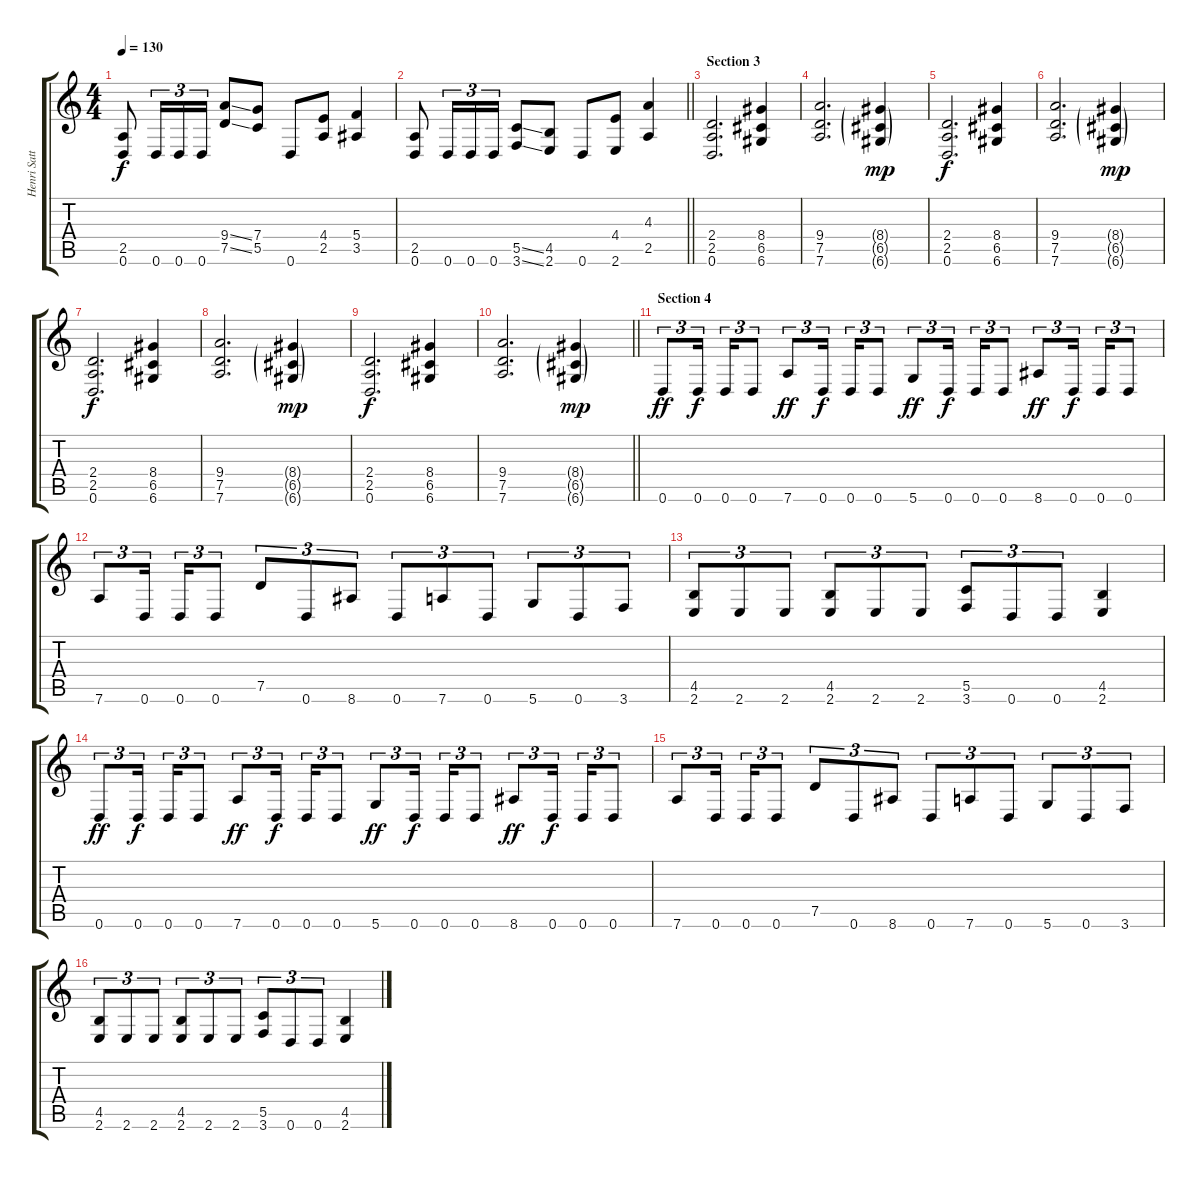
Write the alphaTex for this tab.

\track ("Henri Sattler " "Henri Satt") {instrument overdrivenguitar}
\staff {score tabs}
\tuning (D4 A3 F3 C3 G2 D2) {hide}
\ts (4 4)
\tempo 130
\clef g2
\ks c
(2.5 0.6).8{dy f} 0.6.16{tu (3 2)} 0.6.16{tu (3 2)} 0.6.16{tu (3 2)} (9.4{ss} 7.5{ss}).8 (7.4 5.5).8 0.6.8 (4.4 2.5).8 (5.4 3.5).4 |
\barLineRight lightlight
(2.5 0.6).8 0.6.16{tu (3 2)} 0.6.16{tu (3 2)} 0.6.16{tu (3 2)} (5.5{ss} 3.6{ss}).8 (4.5 2.6).8 0.6.8 (4.4 2.6).8 (4.3 2.5).4 |
\section ("" "Section 3")
(2.4 2.5 0.6).2{d} (8.4 6.5 6.6).4 |
(9.4 7.5 7.6).2{d} (8.4{g} 6.5{g} 6.6{g}).4{dy mp} |
(2.4 2.5 0.6).2{d dy f} (8.4 6.5 6.6).4 |
(9.4 7.5 7.6).2{d} (8.4{g} 6.5{g} 6.6{g}).4{dy mp} |
(2.4 2.5 0.6).2{d dy f} (8.4 6.5 6.6).4 |
(9.4 7.5 7.6).2{d} (8.4{g} 6.5{g} 6.6{g}).4{dy mp} |
(2.4 2.5 0.6).2{d dy f} (8.4 6.5 6.6).4 |
\barLineRight lightlight
(9.4 7.5 7.6).2{d} (8.4{g} 6.5{g} 6.6{g}).4{dy mp} |
\section ("" "Section 4")
0.6.8{tu (3 2) dy ff} 0.6.16{tu (3 2) dy f beam splitsecondary} 0.6.16{tu (3 2)} 0.6.8{tu (3 2)} 7.6.8{tu (3 2) dy ff} 0.6.16{tu (3 2) dy f beam splitsecondary} 0.6.16{tu (3 2)} 0.6.8{tu (3 2)} 5.6.8{tu (3 2) dy ff} 0.6.16{tu (3 2) dy f beam splitsecondary} 0.6.16{tu (3 2)} 0.6.8{tu (3 2)} 8.6.8{tu (3 2) dy ff} 0.6.16{tu (3 2) dy f beam splitsecondary} 0.6.16{tu (3 2)} 0.6.8{tu (3 2)} |
7.6.8{tu (3 2)} 0.6.16{tu (3 2) beam splitsecondary} 0.6.16{tu (3 2)} 0.6.8{tu (3 2)} 7.5.8{tu (3 2)} 0.6.8{tu (3 2)} 8.6.8{tu (3 2)} 0.6.8{tu (3 2)} 7.6.8{tu (3 2)} 0.6.8{tu (3 2)} 5.6.8{tu (3 2)} 0.6.8{tu (3 2)} 3.6.8{tu (3 2)} |
(4.5 2.6).8{tu (3 2)} 2.6.8{tu (3 2)} 2.6.8{tu (3 2)} (4.5 2.6).8{tu (3 2)} 2.6.8{tu (3 2)} 2.6.8{tu (3 2)} (5.5 3.6).8{tu (3 2)} 0.6.8{tu (3 2)} 0.6.8{tu (3 2)} (4.5 2.6).4 |
0.6.8{tu (3 2) dy ff} 0.6.16{tu (3 2) dy f beam splitsecondary} 0.6.16{tu (3 2)} 0.6.8{tu (3 2)} 7.6.8{tu (3 2) dy ff} 0.6.16{tu (3 2) dy f beam splitsecondary} 0.6.16{tu (3 2)} 0.6.8{tu (3 2)} 5.6.8{tu (3 2) dy ff} 0.6.16{tu (3 2) dy f beam splitsecondary} 0.6.16{tu (3 2)} 0.6.8{tu (3 2)} 8.6.8{tu (3 2) dy ff} 0.6.16{tu (3 2) dy f beam splitsecondary} 0.6.16{tu (3 2)} 0.6.8{tu (3 2)} |
7.6.8{tu (3 2)} 0.6.16{tu (3 2) beam splitsecondary} 0.6.16{tu (3 2)} 0.6.8{tu (3 2)} 7.5.8{tu (3 2)} 0.6.8{tu (3 2)} 8.6.8{tu (3 2)} 0.6.8{tu (3 2)} 7.6.8{tu (3 2)} 0.6.8{tu (3 2)} 5.6.8{tu (3 2)} 0.6.8{tu (3 2)} 3.6.8{tu (3 2)} |
(4.5 2.6).8{tu (3 2)} 2.6.8{tu (3 2)} 2.6.8{tu (3 2)} (4.5 2.6).8{tu (3 2)} 2.6.8{tu (3 2)} 2.6.8{tu (3 2)} (5.5 3.6).8{tu (3 2)} 0.6.8{tu (3 2)} 0.6.8{tu (3 2)} (4.5 2.6).4
